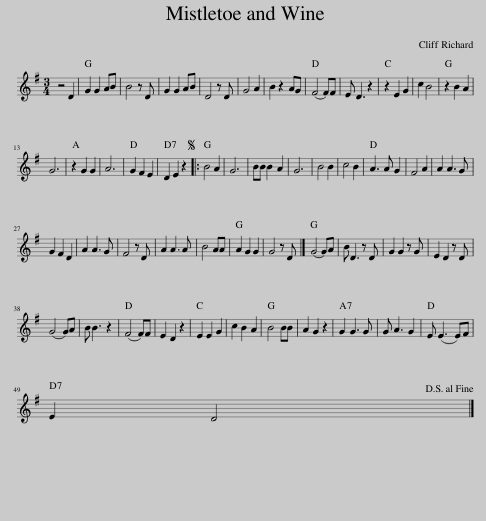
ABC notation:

X:1
L:1/8
M:3/4
I:linebreak $
K:G
V:1 treble
V:1
 z4 D2 | G2 G2 AB | B4 z D | G2 G2 AB | D4 z D | %5
 G4 A2 | B2 z2 AG | (F4 F)F | E D3 z2 | z2 E2 G2 | %10
 c2 B4 | z2 B2 A2 |$ G6 | z2 G2 G2 | A6 | %15
 G2 F2 E2 | D2 E2 z2 |:S B4 A2 | G6 | BB B2 A2 | %20
 G6 | B4 B2 | c4 B2 | A3 A G2 | F4 A2 | %25
 A2 A3 G |$ G2 F2 D2 | A2 A3 G | F4 z D | A2 A3 A | %30
 B4 AA | A2 G2 G2 | G4 z D |] (G4 G)A | B D3 z D | %35
 G2 G2 z G | E2 D2 z D |$ (G4 G)A | B B3 z2 | (F4 F)F | %40
 E2 D2 z2 | E2 E2 G2 | c2 B2 A2 | B4 BB | A2 G2 z2 | %45
 G2 G3 G | G A3 G2 | E (E3 E)F |$ E2 D4!D.S.! |] %49
